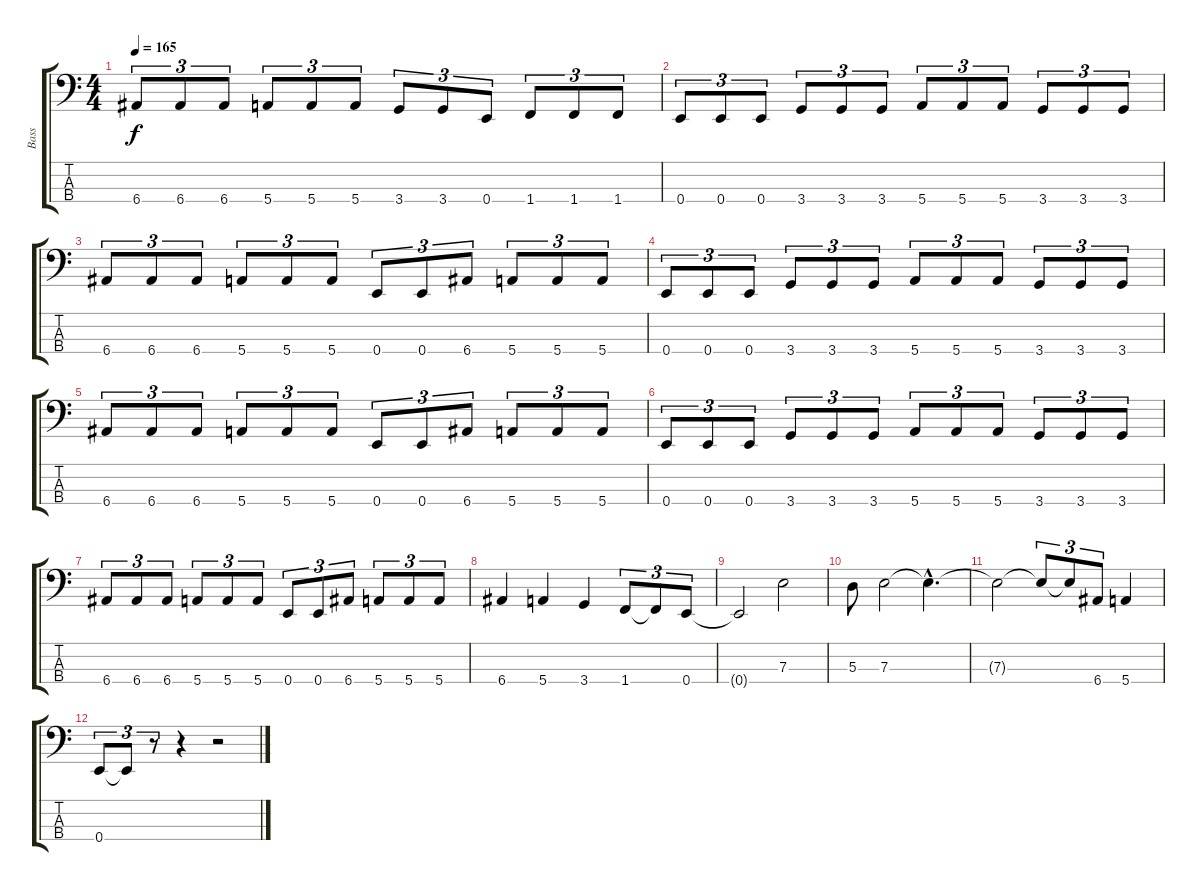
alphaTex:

\track ("Bass" "Bass") {instrument electricbassfinger}
\staff {score tabs}
\tuning (G2 D2 A1 E1) {hide}
\ts (4 4)
\tempo 165
\clef f4
\ks c
6.4.8{tu (3 2) dy f} 6.4.8{tu (3 2)} 6.4.8{tu (3 2)} 5.4.8{tu (3 2)} 5.4.8{tu (3 2)} 5.4.8{tu (3 2)} 3.4.8{tu (3 2)} 3.4.8{tu (3 2)} 0.4.8{tu (3 2)} 1.4.8{tu (3 2)} 1.4.8{tu (3 2)} 1.4.8{tu (3 2)} |
0.4.8{tu (3 2)} 0.4.8{tu (3 2)} 0.4.8{tu (3 2)} 3.4.8{tu (3 2)} 3.4.8{tu (3 2)} 3.4.8{tu (3 2)} 5.4.8{tu (3 2)} 5.4.8{tu (3 2)} 5.4.8{tu (3 2)} 3.4.8{tu (3 2)} 3.4.8{tu (3 2)} 3.4.8{tu (3 2)} |
6.4.8{tu (3 2)} 6.4.8{tu (3 2)} 6.4.8{tu (3 2)} 5.4.8{tu (3 2)} 5.4.8{tu (3 2)} 5.4.8{tu (3 2)} 0.4.8{tu (3 2)} 0.4.8{tu (3 2)} 6.4.8{tu (3 2)} 5.4.8{tu (3 2)} 5.4.8{tu (3 2)} 5.4.8{tu (3 2)} |
0.4.8{tu (3 2)} 0.4.8{tu (3 2)} 0.4.8{tu (3 2)} 3.4.8{tu (3 2)} 3.4.8{tu (3 2)} 3.4.8{tu (3 2)} 5.4.8{tu (3 2)} 5.4.8{tu (3 2)} 5.4.8{tu (3 2)} 3.4.8{tu (3 2)} 3.4.8{tu (3 2)} 3.4.8{tu (3 2)} |
6.4.8{tu (3 2)} 6.4.8{tu (3 2)} 6.4.8{tu (3 2)} 5.4.8{tu (3 2)} 5.4.8{tu (3 2)} 5.4.8{tu (3 2)} 0.4.8{tu (3 2)} 0.4.8{tu (3 2)} 6.4.8{tu (3 2)} 5.4.8{tu (3 2)} 5.4.8{tu (3 2)} 5.4.8{tu (3 2)} |
0.4.8{tu (3 2)} 0.4.8{tu (3 2)} 0.4.8{tu (3 2)} 3.4.8{tu (3 2)} 3.4.8{tu (3 2)} 3.4.8{tu (3 2)} 5.4.8{tu (3 2)} 5.4.8{tu (3 2)} 5.4.8{tu (3 2)} 3.4.8{tu (3 2)} 3.4.8{tu (3 2)} 3.4.8{tu (3 2)} |
6.4.8{tu (3 2)} 6.4.8{tu (3 2)} 6.4.8{tu (3 2)} 5.4.8{tu (3 2)} 5.4.8{tu (3 2)} 5.4.8{tu (3 2)} 0.4.8{tu (3 2)} 0.4.8{tu (3 2)} 6.4.8{tu (3 2)} 5.4.8{tu (3 2)} 5.4.8{tu (3 2)} 5.4.8{tu (3 2)} |
6.4.4 5.4.4 3.4.4 1.4.8{tu (3 2)} 1.4{t}.8{tu (3 2)} 0.4.8{tu (3 2)} |
0.4{t}.2 7.3.2 |
5.3.8 7.3.2 7.3{hac t}.4{d} |
7.3{t}.2 7.3{t}.8{tu (3 2)} 7.3{t}.8{tu (3 2)} 6.4.8{tu (3 2)} 5.4.4 |
0.4.8{tu (3 2)} 0.4{t}.8{tu (3 2)} r.8{tu (3 2)} r.4 r.2
